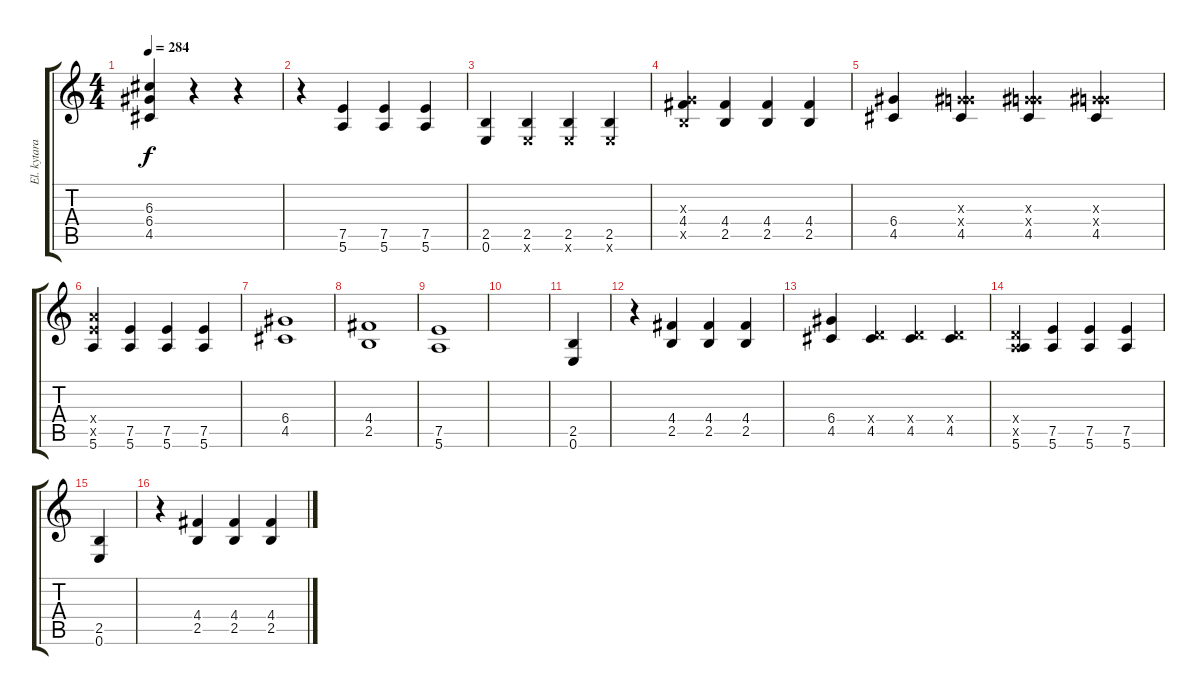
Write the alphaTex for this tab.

\track ("El. kytara" "El. kytara") {instrument overdrivenguitar}
\staff {score tabs}
\tuning (E4 B3 G3 D3 A2 E2) {hide}
\ts (4 4)
\tempo 284
\clef g2
\ks c
(6.3 6.4 4.5).4{dy f} r.4 r.4 |
r.4 (7.5 5.6).4 (7.5 5.6).4 (7.5 5.6).4 |
(2.5 0.6).4 (2.5 0.6{x}).4 (2.5 0.6{x}).4 (2.5 0.6{x}).4 |
(0.3{x} 4.4 2.5{x}).4 (4.4 2.5).4 (4.4 2.5).4 (4.4 2.5).4 |
(6.4 4.5).4 (0.3{x} 6.4{x} 4.5).4 (0.3{x} 6.4{x} 4.5).4 (0.3{x} 6.4{x} 4.5).4 |
(7.4{x} 7.5{x} 5.6).4 (7.5 5.6).4 (7.5 5.6).4 (7.5 5.6).4 |
(6.4 4.5).1 |
(4.4 2.5).1 |
(7.5 5.6).1 |
|
(2.5 0.6).4 |
r.4 (4.4 2.5).4 (4.4 2.5).4 (4.4 2.5).4 |
(6.4 4.5).4 (0.4{x} 4.5).4 (0.4{x} 4.5).4 (0.4{x} 4.5).4 |
(0.4{x} 0.5{x} 5.6).4 (7.5 5.6).4 (7.5 5.6).4 (7.5 5.6).4 |
(2.5 0.6).4 |
r.4 (4.4 2.5).4 (4.4 2.5).4 (4.4 2.5).4
